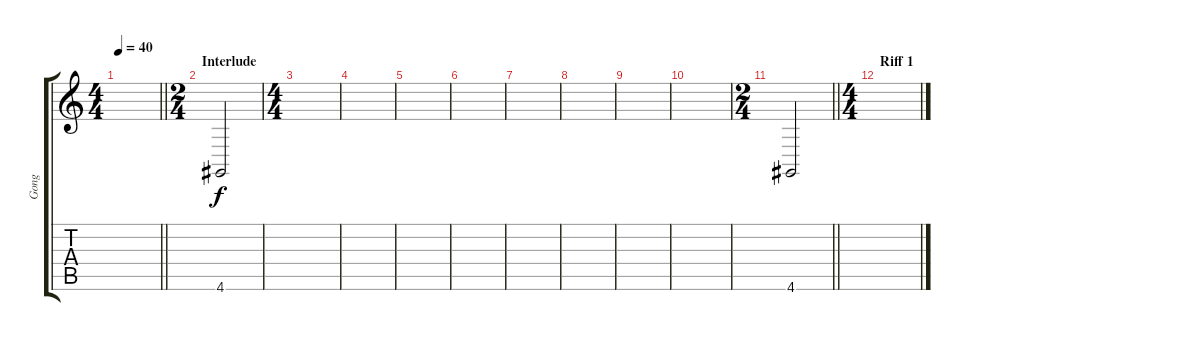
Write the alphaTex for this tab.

\track ("Gong" "Gong") {instrument reversecymbal}
\staff {score tabs}
\tuning (E4 B3 G3 D3 A2 E2) {hide}
\ts (4 4)
\tempo 40
\clef g2
\barLineRight lightlight
\ks c
|
\ts (2 4)
\section ("" "Interlude")
4.6.2 |
\ts (4 4)
|
|
|
|
|
|
|
|
\ts (2 4)
\barLineRight lightlight
4.6.2 |
\ts (4 4)
\section ("" "Riff 1")
